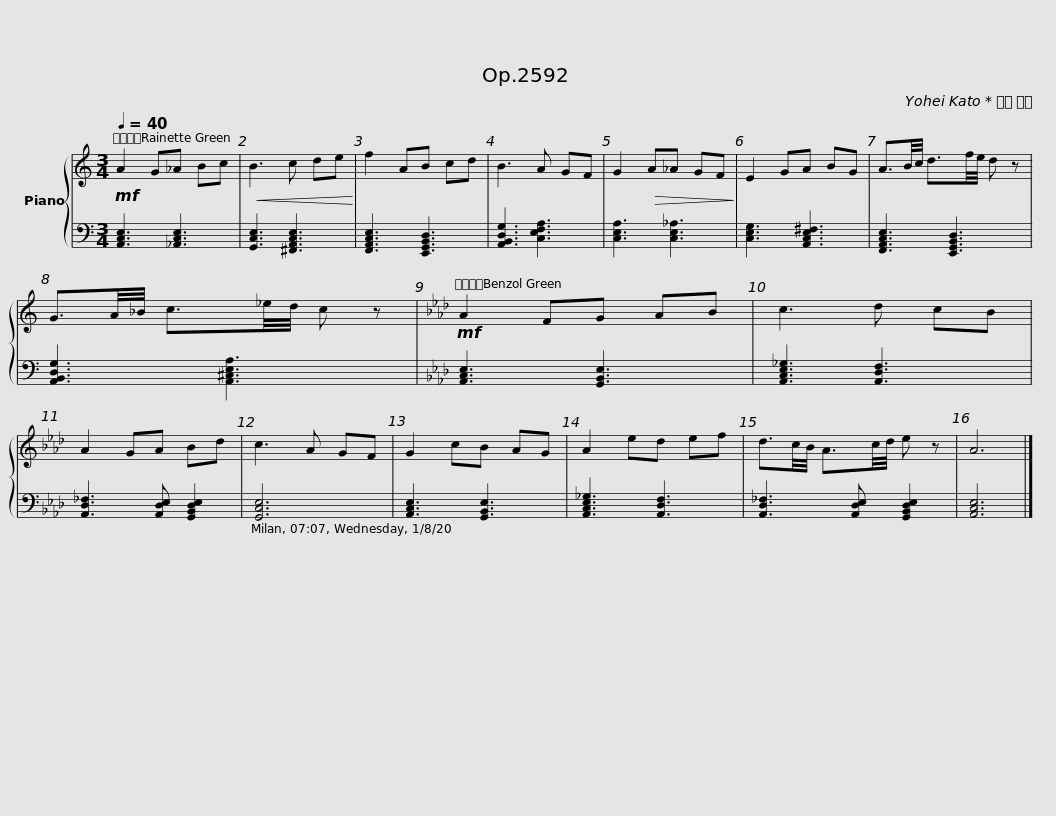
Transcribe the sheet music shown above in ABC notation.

X:1
%%score { 1 | 2 }
L:1/8
Q:1/4=40
M:3/4
I:linebreak $
K:C
V:1 treble
V:2 bass
V:1
!mf! A2 G_A Bc |!<(! B3 c de!<)! | f2 AB cd | B3 A GF | G2!>(! A_A GF!>)! | %5
 E2 GA BG |$ A3/2B/4c/4 d3/2f/4e/4 d z | G3/2A/4_B/4 c3/2_e/4d/4 c z |[K:Ab]!mf! A2 FG AB | c3 d cB | %10
 A2 GA Bd |$ c3 A GF | G2 cB AG | A2 ed ef | d3/2c/4B/4 A3/2c/4d/4 e z | %15
 A6 |] %16
V:2
 [A,,C,E,]3 [_A,,C,E,]3 | [G,,C,E,]3 [^F,,A,,C,E,]3 | [F,,A,,C,E,]3 [E,,G,,B,,D,]3 | [A,,B,,D,G,]3 [C,E,F,A,]3 | [C,E,A,]3 [C,E,_A,]3 | %5
 [C,E,G,]3 [A,,C,E,^F,]3 |$ [F,,A,,C,E,]3 [E,,G,,B,,D,]3 | [A,,B,,D,G,]3 [A,,^C,E,A,]3 |[K:Ab] [A,,C,E,]3 [G,,B,,E,]3 | [A,,C,E,_G,]3 [A,,D,F,]3 | %10
 [A,,D,_F,]3 [A,,D,E,] [G,,B,,D,E,]2 |$ [G,,C,E,]6 | [A,,C,E,]3 [G,,B,,E,]3 | [A,,C,E,_G,]3 [A,,D,F,]3 | [A,,D,_F,]3 [A,,D,E,] [G,,B,,D,E,]2 | %15
 [A,,C,E,]6 |] %16
